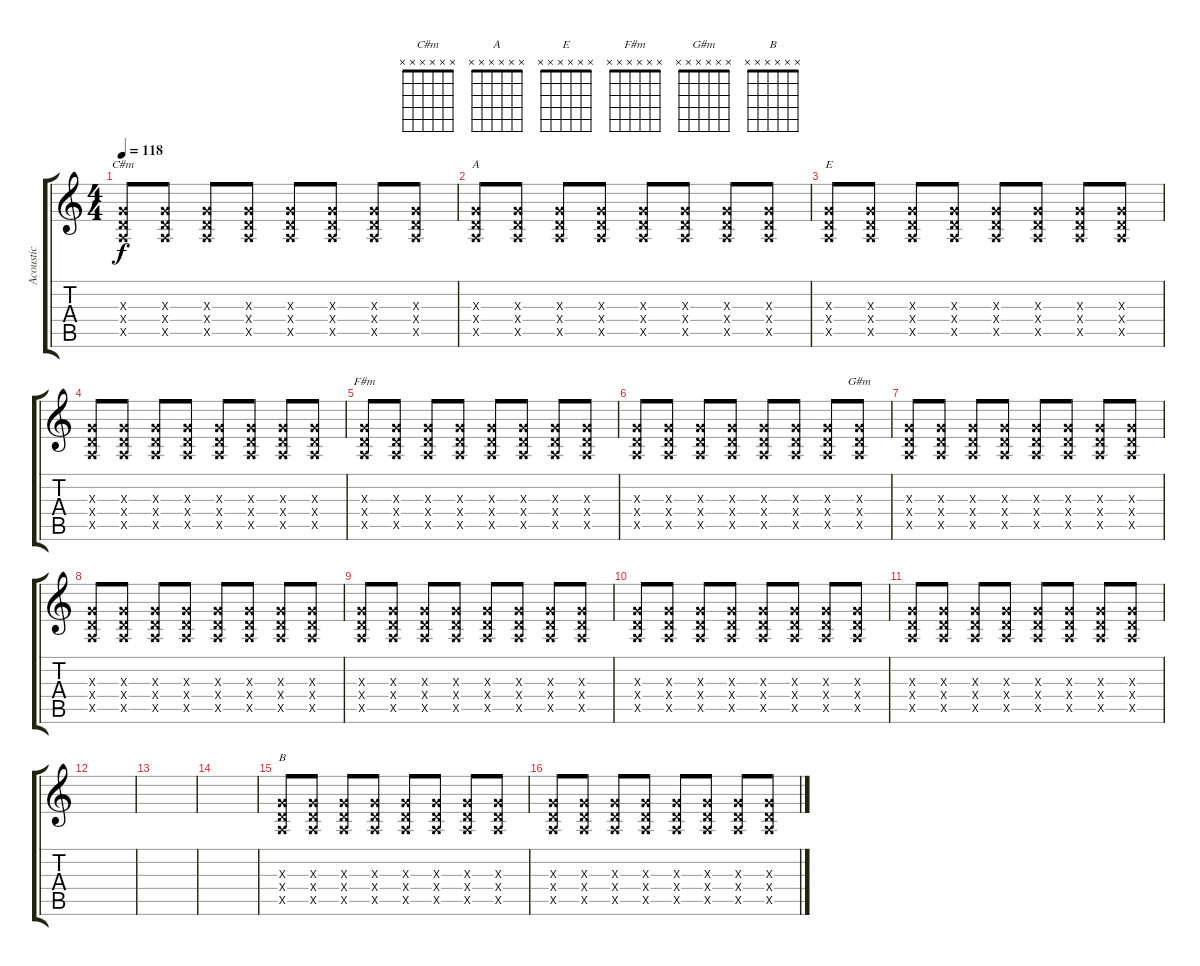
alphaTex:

\track ("Acoustic" "Acoustic") {instrument acousticguitarnylon}
\staff {score tabs}
\tuning (E4 B3 G3 D3 A2 E2) {hide}
\chord ("C#m" x x x x x x)
\chord ("A" x x x x x x)
\chord ("E" x x x x x x)
\chord ("F#m" x x x x x x)
\chord ("G#m" x x x x x x)
\chord ("B" x x x x x x)
\ts (4 4)
\tempo 118
\clef g2
\ks c
(0.3{x} 0.4{x} 0.5{x}).8{ch "C#m" dy f} (0.3{x} 0.4{x} 0.5{x}).8 (0.3{x} 0.4{x} 0.5{x}).8 (0.3{x} 0.4{x} 0.5{x}).8 (0.3{x} 0.4{x} 0.5{x}).8 (0.3{x} 0.4{x} 0.5{x}).8 (0.3{x} 0.4{x} 0.5{x}).8 (0.3{x} 0.4{x} 0.5{x}).8 |
(0.3{x} 0.4{x} 0.5{x}).8{ch "A"} (0.3{x} 0.4{x} 0.5{x}).8 (0.3{x} 0.4{x} 0.5{x}).8 (0.3{x} 0.4{x} 0.5{x}).8 (0.3{x} 0.4{x} 0.5{x}).8 (0.3{x} 0.4{x} 0.5{x}).8 (0.3{x} 0.4{x} 0.5{x}).8 (0.3{x} 0.4{x} 0.5{x}).8 |
(0.3{x} 0.4{x} 0.5{x}).8{ch "E"} (0.3{x} 0.4{x} 0.5{x}).8 (0.3{x} 0.4{x} 0.5{x}).8 (0.3{x} 0.4{x} 0.5{x}).8 (0.3{x} 0.4{x} 0.5{x}).8 (0.3{x} 0.4{x} 0.5{x}).8 (0.3{x} 0.4{x} 0.5{x}).8 (0.3{x} 0.4{x} 0.5{x}).8 |
(0.3{x} 0.4{x} 0.5{x}).8 (0.3{x} 0.4{x} 0.5{x}).8 (0.3{x} 0.4{x} 0.5{x}).8 (0.3{x} 0.4{x} 0.5{x}).8 (0.3{x} 0.4{x} 0.5{x}).8 (0.3{x} 0.4{x} 0.5{x}).8 (0.3{x} 0.4{x} 0.5{x}).8 (0.3{x} 0.4{x} 0.5{x}).8 |
(0.3{x} 0.4{x} 0.5{x}).8{ch "F#m"} (0.3{x} 0.4{x} 0.5{x}).8 (0.3{x} 0.4{x} 0.5{x}).8 (0.3{x} 0.4{x} 0.5{x}).8 (0.3{x} 0.4{x} 0.5{x}).8 (0.3{x} 0.4{x} 0.5{x}).8 (0.3{x} 0.4{x} 0.5{x}).8 (0.3{x} 0.4{x} 0.5{x}).8 |
(0.3{x} 0.4{x} 0.5{x}).8 (0.3{x} 0.4{x} 0.5{x}).8 (0.3{x} 0.4{x} 0.5{x}).8 (0.3{x} 0.4{x} 0.5{x}).8 (0.3{x} 0.4{x} 0.5{x}).8 (0.3{x} 0.4{x} 0.5{x}).8 (0.3{x} 0.4{x} 0.5{x}).8 (0.3{x} 0.4{x} 0.5{x}).8{ch "G#m"} |
(0.3{x} 0.4{x} 0.5{x}).8 (0.3{x} 0.4{x} 0.5{x}).8 (0.3{x} 0.4{x} 0.5{x}).8 (0.3{x} 0.4{x} 0.5{x}).8 (0.3{x} 0.4{x} 0.5{x}).8 (0.3{x} 0.4{x} 0.5{x}).8 (0.3{x} 0.4{x} 0.5{x}).8 (0.3{x} 0.4{x} 0.5{x}).8 |
(0.3{x} 0.4{x} 0.5{x}).8 (0.3{x} 0.4{x} 0.5{x}).8 (0.3{x} 0.4{x} 0.5{x}).8 (0.3{x} 0.4{x} 0.5{x}).8 (0.3{x} 0.4{x} 0.5{x}).8 (0.3{x} 0.4{x} 0.5{x}).8 (0.3{x} 0.4{x} 0.5{x}).8 (0.3{x} 0.4{x} 0.5{x}).8 |
(0.3{x} 0.4{x} 0.5{x}).8 (0.3{x} 0.4{x} 0.5{x}).8 (0.3{x} 0.4{x} 0.5{x}).8 (0.3{x} 0.4{x} 0.5{x}).8 (0.3{x} 0.4{x} 0.5{x}).8 (0.3{x} 0.4{x} 0.5{x}).8 (0.3{x} 0.4{x} 0.5{x}).8 (0.3{x} 0.4{x} 0.5{x}).8 |
(0.3{x} 0.4{x} 0.5{x}).8 (0.3{x} 0.4{x} 0.5{x}).8 (0.3{x} 0.4{x} 0.5{x}).8 (0.3{x} 0.4{x} 0.5{x}).8 (0.3{x} 0.4{x} 0.5{x}).8 (0.3{x} 0.4{x} 0.5{x}).8 (0.3{x} 0.4{x} 0.5{x}).8 (0.3{x} 0.4{x} 0.5{x}).8 |
(0.3{x} 0.4{x} 0.5{x}).8 (0.3{x} 0.4{x} 0.5{x}).8 (0.3{x} 0.4{x} 0.5{x}).8 (0.3{x} 0.4{x} 0.5{x}).8 (0.3{x} 0.4{x} 0.5{x}).8 (0.3{x} 0.4{x} 0.5{x}).8 (0.3{x} 0.4{x} 0.5{x}).8 (0.3{x} 0.4{x} 0.5{x}).8 |
|
|
|
(0.3{x} 0.4{x} 0.5{x}).8{ch "B"} (0.3{x} 0.4{x} 0.5{x}).8 (0.3{x} 0.4{x} 0.5{x}).8 (0.3{x} 0.4{x} 0.5{x}).8 (0.3{x} 0.4{x} 0.5{x}).8 (0.3{x} 0.4{x} 0.5{x}).8 (0.3{x} 0.4{x} 0.5{x}).8 (0.3{x} 0.4{x} 0.5{x}).8 |
(0.3{x} 0.4{x} 0.5{x}).8 (0.3{x} 0.4{x} 0.5{x}).8 (0.3{x} 0.4{x} 0.5{x}).8 (0.3{x} 0.4{x} 0.5{x}).8 (0.3{x} 0.4{x} 0.5{x}).8 (0.3{x} 0.4{x} 0.5{x}).8 (0.3{x} 0.4{x} 0.5{x}).8 (0.3{x} 0.4{x} 0.5{x}).8
